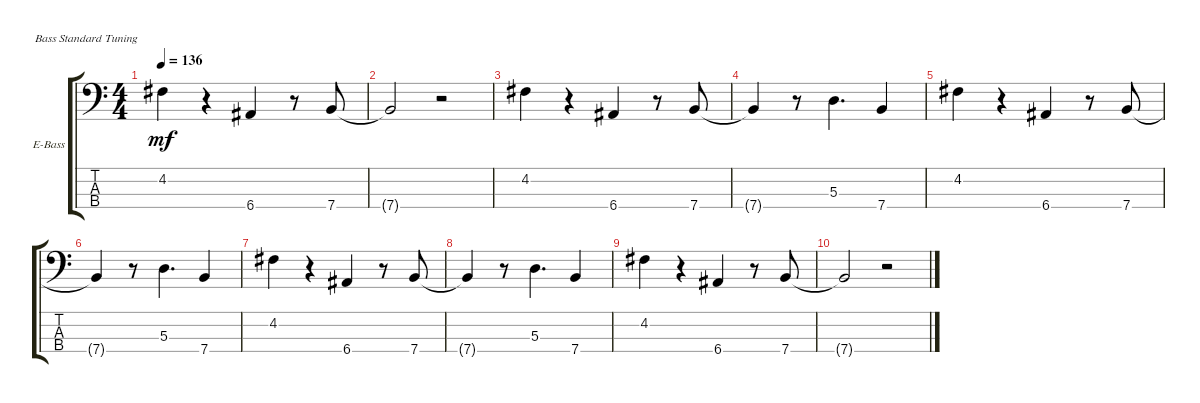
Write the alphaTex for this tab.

\defaultSystemsLayout 4
\bracketExtendMode groupsimilarinstruments
\firstSystemTrackNameOrientation horizontal
\otherSystemsTrackNameOrientation horizontal
\track ("Electric Bass" "E-Bass") {instrument electricbassfinger}
\staff {score tabs}
\tuning (G2 D2 A1 E1)
\ts (4 4)
\tempo 136
\clef f4
\ks c
4.2.4{dy mf} r.4 6.4.4 r.8 7.4.8 |
7.4{t}.2 r.2 |
4.2.4 r.4 6.4.4 r.8 7.4.8 |
7.4{t}.4 r.8 5.3.4{d} 7.4.4 |
4.2.4 r.4 6.4.4 r.8 7.4.8 |
7.4{t}.4 r.8 5.3.4{d} 7.4.4 |
4.2.4 r.4 6.4.4 r.8 7.4.8 |
7.4{t}.4 r.8 5.3.4{d} 7.4.4 |
4.2.4 r.4 6.4.4 r.8 7.4.8 |
7.4{t}.2 r.2
